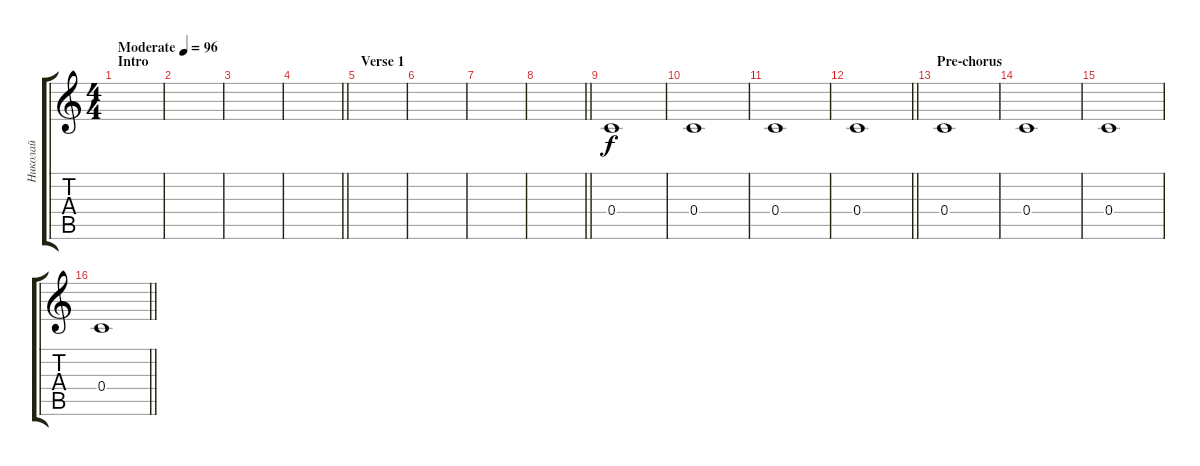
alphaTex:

\track ("Николай" "Николай") {instrument overdrivenguitar}
\staff {score tabs}
\tuning (D4 A3 F3 C3 G2 C2) {hide}
\ts (4 4)
\section ("" "Intro")
\tempo (96 "Moderate")
\clef g2
\ks c
|
|
|
\barLineRight lightlight
|
\section ("" "Verse 1")
|
|
|
\barLineRight lightlight
|
\section ("" "")
0.4.1 |
0.4.1 |
0.4.1 |
\barLineRight lightlight
0.4.1 |
\section ("" "Pre-chorus")
0.4.1 |
0.4.1 |
0.4.1 |
\barLineRight lightlight
0.4.1
